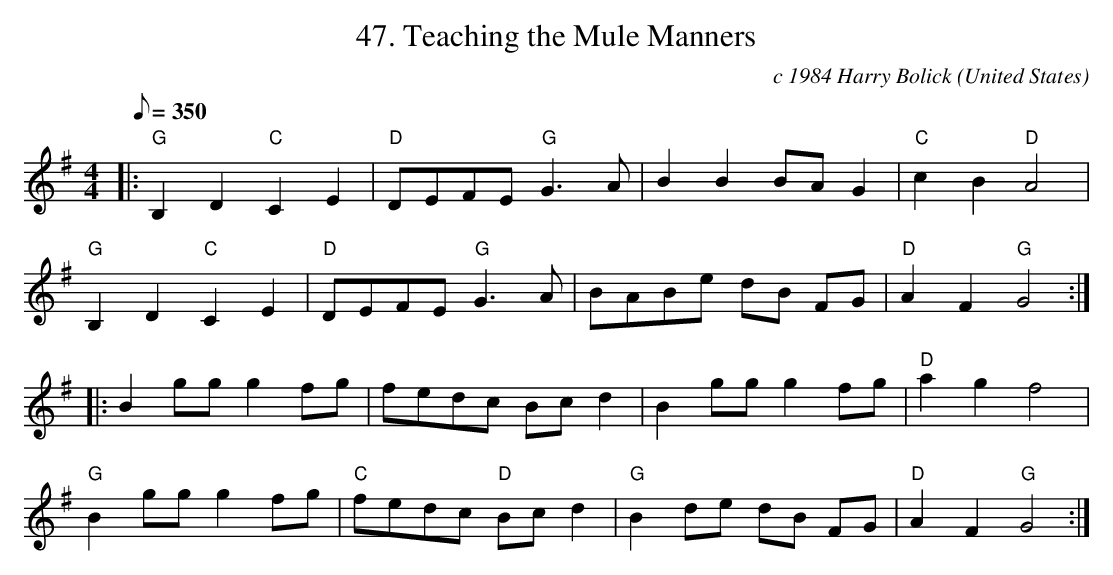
X:1
T:47. Teaching the Mule Manners
C:c 1984 Harry Bolick
O:United States
M:4/4
L:1/8
Q:350
K:G
|: "G" B,2D2"C" C2E2 | "D" DEFE"G" G3A|B2B2BA G2|"C" c2 B2 "D"A4|
"G" B,2D2"C" C2E2 | "D" DEFE"G" G3A| BABe dB FG|"D" A2F2 "G" G4:|
|: B2 gg g2 fg|fedc Bcd2|B2 gg g2 fg |"D" a2g2f4 |
"G" B2 gg g2 fg|"C"fedc "D" Bc d2|"G" B2de dB FG |"D" A2F2 "G" G4:|
